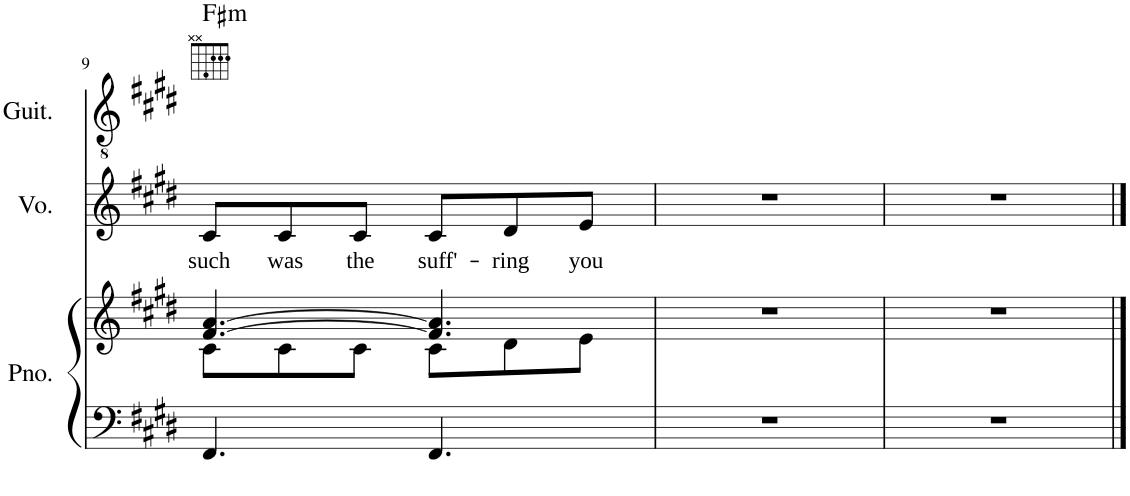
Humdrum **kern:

**kern	**kern	**kern	**text	**kern	**harte
*part3	*part3	*part2	*part2	*part1	*part1
*staff4	*staff3	*staff2	*staff2	*staff1	*
*I"Piano	*	*I"Voice	*	*I"Classical Guitar	*
*I'Pno.	*	*I'Vo.	*	*I'Guit.	*
!!LO:PB:g=z
*clefF4	*clefG2	*clefG2	*	*clefGv2	*
*k[f#c#g#d#]	*k[f#c#g#d#]	*k[f#c#g#d#]	*	*k[f#c#g#d#]	*
*M6/8	*M6/8	*M6/8	*	*M6/8	*
=9	=9	=9	=9	=9	=9
*	*^	*	*	*	*
!	!	!	!	!LO:LY:b	!	!LO:H:kt=m
4.FF#/	[4.f#/ [4.a/	8c#\L	8c#/L	such	8c#L	F#:min
!	!	!	!	!LO:LY:b	!	!
.	.	8c#\	8c#/	was	8c#	.
!	!	!	!	!LO:LY:b	!	!
.	.	8c#\J	8c#/J	the	8c#J	.
!	!	!	!	!LO:LY:b	!	!
4.FF#/	4.f#/] 4.a/]	8c#\L	8c#/L	suff'-	8c#L	.
!	!	!	!	!LO:LY:b	!	!
.	.	8d#\	8d#/	-ring	8d#	.
!	!	!	!	!LO:LY:b	!	!
.	.	8e\J	8e/J	you	8eJ	.
*	*v	*v	*	*	*	*
=10-	=10-	=10-	=10-	=10-	=10-
2.r	2.r	2.r	.	2.ryy	.
=11-	=11-	=11-	=11-	=11-	=11-
2.r	2.r	2.r	.	2.ryy	.
=-	=-	=-	=-	=-	=-
*-	*-	*-	*-	*-	*-
